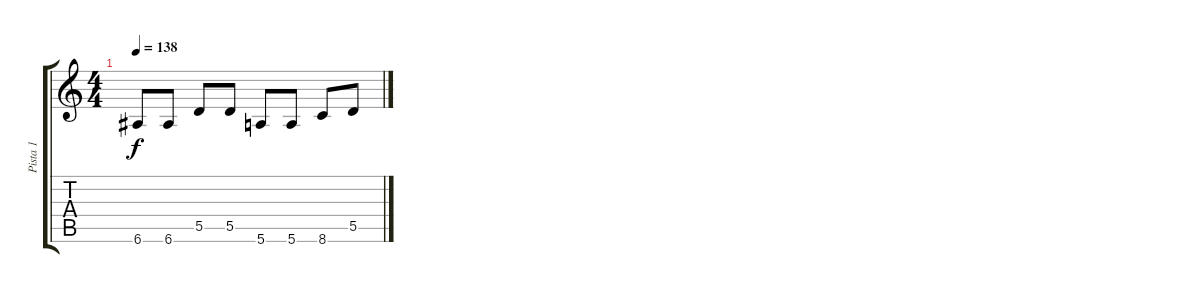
\track ("Pista 1" "Pista 1") {instrument overdrivenguitar}
\staff {score tabs}
\tuning (E4 B3 G3 D3 A2 E2) {hide}
\ts (4 4)
\tempo 138
\clef g2
\ks c
6.6.8{dy f} 6.6.8 5.5.8 5.5.8 5.6.8 5.6.8 8.6.8 5.5.8
